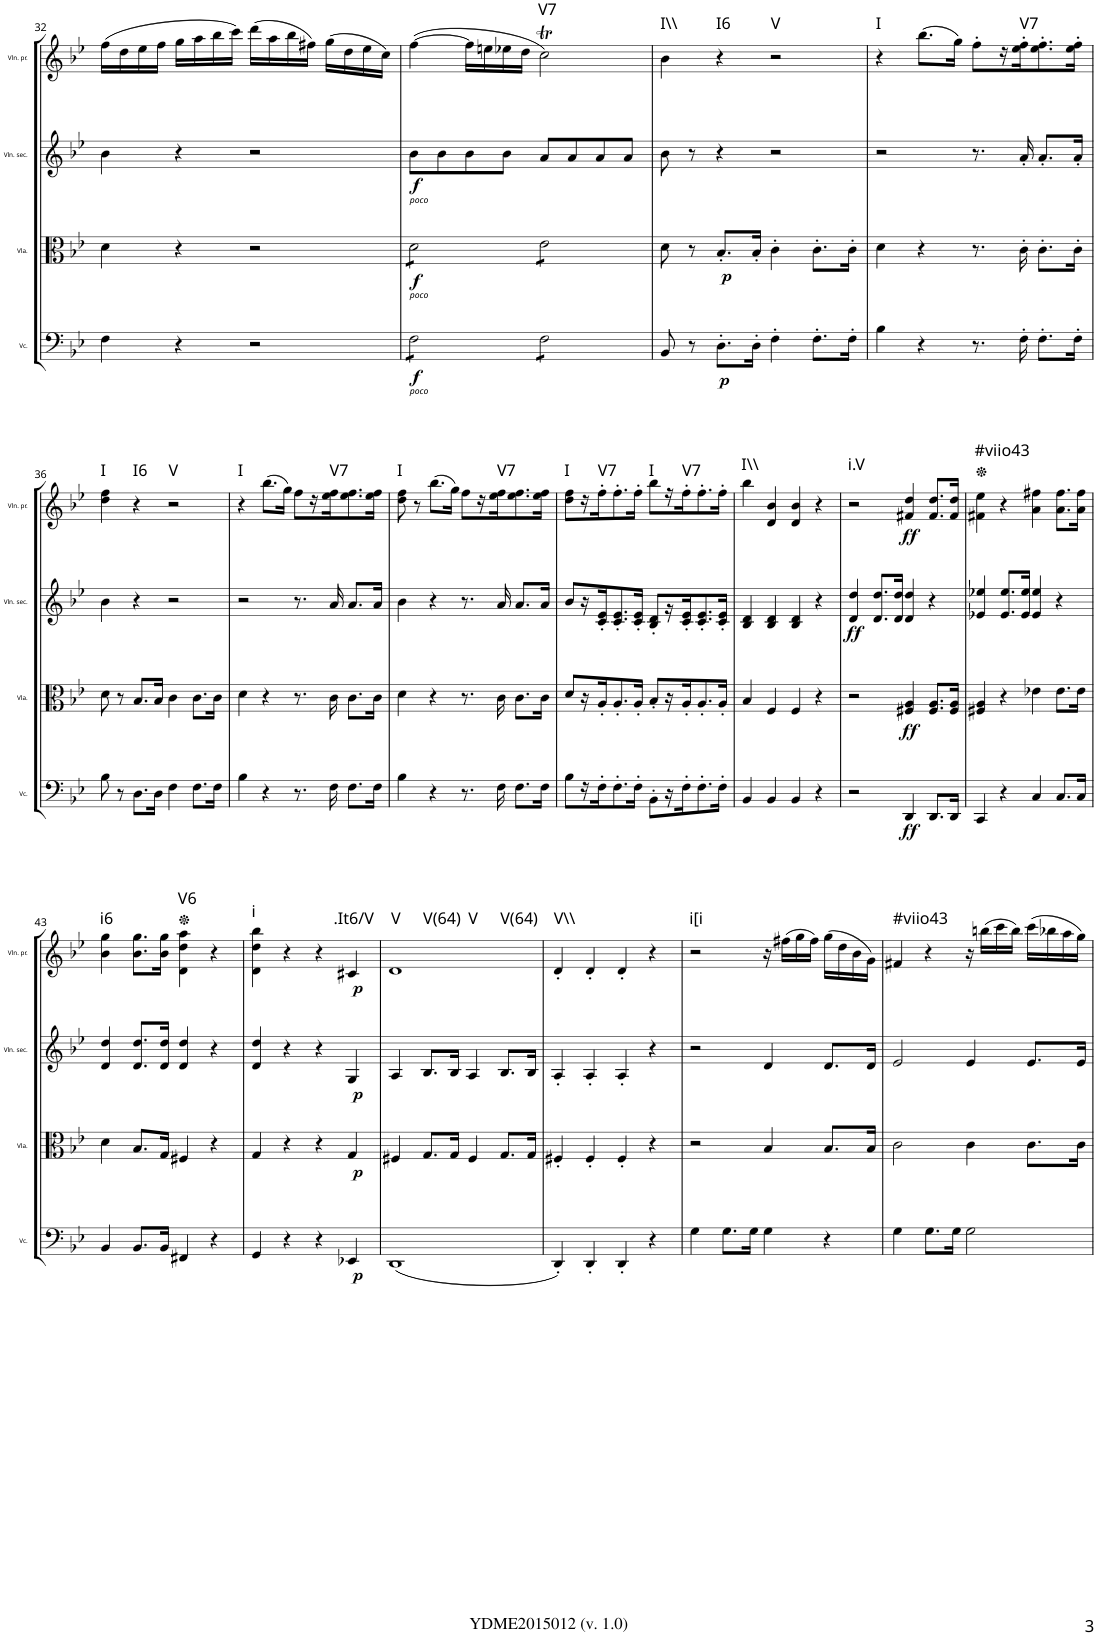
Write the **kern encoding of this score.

**kern	**dynam	**kern	**dynam	**kern	**dynam	**kern	**dynam	**harte
*part4	*part4	*part3	*part3	*part2	*part2	*part1	*part1	*part1
*staff4	*staff4	*staff3	*staff3	*staff2	*staff2	*staff1	*staff1	*
*I"Violoncelle	*	*I"Viola	*	*I"Violino secondo	*	*I"Violino primo	*	*
*I'Vc.	*	*I'Vla.	*	*I'Vln. sec.	*	*I'Vln. pr.	*	*
!!LO:PB:g=z
*clefF4	*	*clefC3	*	*clefG2	*	*clefG2	*	*
*k[b-e-]	*	*k[b-e-]	*	*k[b-e-]	*	*k[b-e-]	*	*
*B-:	*	*B-:	*	*B-:	*	*B-:	*	*
*M2/2	*	*M2/2	*	*M2/2	*	*M2/2	*	*
*met(c|)	*	*met(c|)	*	*met(c|)	*	*met(c|)	*	*
=32	=32	=32	=32	=32	=32	=32	=32	=32
4F\	.	4d\	.	4b-\	.	(>16ff\LL	.	.
.	.	.	.	.	.	16dd\	.	.
.	.	.	.	.	.	16ee-\	.	.
.	.	.	.	.	.	16ff\JJ	.	.
4r	.	4r	.	4r	.	16gg\LL	.	.
.	.	.	.	.	.	16aa\	.	.
.	.	.	.	.	.	16bb-\	.	.
.	.	.	.	.	.	16ccc\JJ)	.	.
2r	.	2r	.	2r	.	(>16ddd\LL	.	.
.	.	.	.	.	.	16aa\	.	.
.	.	.	.	.	.	16bb-\	.	.
.	.	.	.	.	.	16ff#X\JJ)	.	.
.	.	.	.	.	.	(>16gg\LL	.	.
.	.	.	.	.	.	16dd\	.	.
.	.	.	.	.	.	16ee-\	.	.
.	.	.	.	.	.	16cc\JJ)	.	.
=33	=33	=33	=33	=33	=33	=33	=33	=33
!	!	!	!	!LO:TX:b:i:t=poco	!	!	!	!
!	!	!LO:TX:b:i:t=poco	!	!	!	!	!	!
!LO:TX:b:i:t=poco	!	!	!	!	!	!	!	!
!	!LO:DY:b	!	!LO:DY:b	!	!LO:DY:b	!	!	!
*tremolo	*	*	*	*	*	*	*	*
*	*	*tremolo	*	*	*	*	*	*
8F\L	f	8d\L	f	8b-\L	f	(>[4ff\	.	.
8F\	.	8d\	.	8b-\	.	.	.	.
8F\	.	8d\	.	8b-\	.	16ff\LL]	.	.
.	.	.	.	.	.	16een\	.	.
8F\J	.	8d\J	.	8b-\J	.	16ee-X\	.	.
.	.	.	.	.	.	16dd\JJ	.	.
!	!	!	!	!	!	!	!	!LO:H:kt=V7
8F\L	.	8e-\L	.	8a/L	.	2ccT\)	.	N
8F\	.	8e-\	.	8a/	.	.	.	.
8F\	.	8e-\	.	8a/	.	.	.	.
8F\J	.	8e-\J	.	8a/J	.	.	.	.
*	*	*Xtremolo	*	*	*	*	*	*
*Xtremolo	*	*	*	*	*	*	*	*
=34	=34	=34	=34	=34	=34	=34	=34	=34
!	!	!	!	!	!	!	!	!LO:H:kt=I\\
8BB-/	.	8d\	.	8b-\	.	4b-\	.	N
8r	.	8r	.	8r	.	.	.	.
!	!LO:DY:b	!	!LO:DY:b	!	!	!	!	!LO:H:kt=I6
8.D'\L	p	8.B-'/L	p	4r	.	4r	.	N
16D'\Jk	.	16B-'/Jk	.	.	.	.	.	.
!	!	!	!	!	!	!	!	!LO:H:kt=V
4F'\	.	4c'\	.	2r	.	2r	.	N
8.F'\L	.	8.c'\L	.	.	.	.	.	.
16F'\Jk	.	16c'\Jk	.	.	.	.	.	.
=35	=35	=35	=35	=35	=35	=35	=35	=35
!	!	!	!	!	!	!	!	!LO:H:kt=I
4B-\	.	4d\	.	2r	.	4r	.	N
4r	.	4r	.	.	.	(>8.bb-\L	.	.
.	.	.	.	.	.	16gg\Jk)	.	.
8.r	.	8.r	.	8.r	.	8ff'\L	.	.
.	.	.	.	.	.	16r	.	.
!	!	!	!	!	!	!	!	!LO:H:kt=V7
16F'\	.	16c'\	.	16a'/	.	16ee-\' 16ff\'J	.	N
8.F'\L	.	8.c'\L	.	8.a'/L	.	8.ee-\' 8.ff\'	.	.
16F'\Jk	.	16c'\Jk	.	16a'/Jk	.	16ee-\' 16ff\'Jk	.	.
!!LO:LB:g=z
=36	=36	=36	=36	=36	=36	=36	=36	=36
!	!	!	!	!	!	!	!	!LO:H:kt=I
8B-\	.	8d\	.	4b-\	.	4dd\ 4ff\	.	N
8r	.	8r	.	.	.	.	.	.
!	!	!	!	!	!	!	!	!LO:H:kt=I6
8.D\L	.	8.B-/L	.	4r	.	4r	.	N
16D\Jk	.	16B-/Jk	.	.	.	.	.	.
!	!	!	!	!	!	!	!	!LO:H:kt=V
4F\	.	4c\	.	2r	.	2r	.	N
8.F\L	.	8.c\L	.	.	.	.	.	.
16F\Jk	.	16c\Jk	.	.	.	.	.	.
=37	=37	=37	=37	=37	=37	=37	=37	=37
!	!	!	!	!	!	!	!	!LO:H:kt=I
4B-\	.	4d\	.	2r	.	4r	.	N
4r	.	4r	.	.	.	(>8.bb-\L	.	.
.	.	.	.	.	.	16gg\Jk)	.	.
8.r	.	8.r	.	8.r	.	8ff\L	.	.
.	.	.	.	.	.	16r	.	.
!	!	!	!	!	!	!	!	!LO:H:kt=V7
16F\	.	16c\	.	16a/	.	16ee-\ 16ff\J	.	N
8.F\L	.	8.c\L	.	8.a/L	.	8.ee-\ 8.ff\	.	.
16F\Jk	.	16c\Jk	.	16a/Jk	.	16ee-\ 16ff\Jk	.	.
=38	=38	=38	=38	=38	=38	=38	=38	=38
!	!	!	!	!	!	!	!	!LO:H:kt=I
4B-\	.	4d\	.	4b-\	.	8dd\ 8ff\	.	N
.	.	.	.	.	.	8r	.	.
4r	.	4r	.	4r	.	(>8.bb-\L	.	.
.	.	.	.	.	.	16gg\Jk)	.	.
8.r	.	8.r	.	8.r	.	8ff\L	.	.
.	.	.	.	.	.	16r	.	.
!	!	!	!	!	!	!	!	!LO:H:kt=V7
16F\	.	16c\	.	16a/	.	16ee-\ 16ff\J	.	N
8.F\L	.	8.c\L	.	8.a/L	.	8.ee-\ 8.ff\	.	.
16F\Jk	.	16c\Jk	.	16a/Jk	.	16ee-\ 16ff\Jk	.	.
=39	=39	=39	=39	=39	=39	=39	=39	=39
!	!	!	!	!	!	!	!	!LO:H:kt=I
8B-\L	.	8d/L	.	8b-/L	.	8dd\ 8ff\L	.	N
16r	.	16r	.	16r	.	16r	.	.
!	!	!	!	!	!	!	!	!LO:H:kt=V7
16F'\J	.	16A'/J	.	16c/' 16e-/'J	.	16ff'\J	.	N
8.F'\	.	8.A'/	.	8.c/' 8.e-/'	.	8.ff'\	.	.
16F'\Jk	.	16A'/Jk	.	16c/' 16e-/'Jk	.	16ff'\Jk	.	.
!	!	!	!	!	!	!	!	!LO:H:kt=I
8BB-'\L	.	8B-'/L	.	8B-/' 8d/'L	.	8bb-\L	.	N
16r	.	16r	.	16r	.	16r	.	.
!	!	!	!	!	!	!	!	!LO:H:kt=V7
16F'\J	.	16A'/J	.	16c/' 16e-/'J	.	16ff'\J	.	N
8.F'\	.	8.A'/	.	8.c/' 8.e-/'	.	8.ff'\	.	.
16F'\Jk	.	16A'/Jk	.	16c/' 16e-/'Jk	.	16ff'\Jk	.	.
=40	=40	=40	=40	=40	=40	=40	=40	=40
!	!	!	!	!	!	!	!	!LO:H:kt=I\\
4BB-/	.	4B-/	.	4B-/ 4d/	.	4bb-\	.	N
4BB-/	.	4F/	.	4B-/ 4d/	.	4d/ 4b-/	.	.
4BB-/	.	4F/	.	4B-/ 4d/	.	4d/ 4b-/	.	.
4r	.	4r	.	4r	.	4r	.	.
=41	=41	=41	=41	=41	=41	=41	=41	=41
!	!	!	!	!	!LO:DY:b	!	!	!LO:H:kt=i.V
2r	.	2r	.	4d/ 4dd/	ff	2r	.	N
.	.	.	.	8.d/ 8.dd/L	.	.	.	.
.	.	.	.	16d/ 16dd/Jk	.	.	.	.
!	!LO:DY:b	!	!LO:DY:b	!	!	!	!LO:DY:b	!
4DD/	ff	4F#X/ 4A/	ff	4d/ 4dd/	.	4f#X/ 4dd/	ff	.
8.DD/L	.	8.F#/ 8.A/L	.	4r	.	8.f#/ 8.dd/L	.	.
16DD/Jk	.	16F#/ 16A/Jk	.	.	.	16f#/ 16dd/Jk	.	.
=42	=42	=42	=42	=42	=42	=42	=42	=42
!	!	!	!	!	!	!	!	!LO:H:kt=#viio43
4CC/	.	4F#X/ 4A/	.	4e-X/ 4ee-X/	.	4f#X\ 4ee-\	.	N
4r	.	4r	.	8.e-/ 8.ee-/L	.	4r	.	.
.	.	.	.	16e-/ 16ee-/Jk	.	.	.	.
4C/	.	4e-X\	.	4e-/ 4ee-/	.	4a\ 4ff#X\	.	.
8.C/L	.	8.e-\L	.	4r	.	8.a\ 8.ff#\L	.	.
16C/Jk	.	16e-\Jk	.	.	.	16a\ 16ff#\Jk	.	.
!!LO:LB:g=z
=43	=43	=43	=43	=43	=43	=43	=43	=43
!	!	!	!	!	!	!	!	!LO:H:kt=i6
4BB-/	.	4d\	.	4d/ 4dd/	.	4b-\ 4gg\	.	N
8.BB-/L	.	8.B-/L	.	8.d/ 8.dd/L	.	8.b-\ 8.gg\L	.	.
16BB-/Jk	.	16G/Jk	.	16d/ 16dd/Jk	.	16b-\ 16gg\Jk	.	.
!	!	!	!	!	!	!	!	!LO:H:kt=V6
4FF#X/	.	4F#X/	.	4d/ 4dd/	.	4d\ 4dd\ 4aa\	.	N
4r	.	4r	.	4r	.	4r	.	.
=44	=44	=44	=44	=44	=44	=44	=44	=44
!	!	!	!	!	!	!	!	!LO:H:kt=i
4GG/	.	4G/	.	4d/ 4dd/	.	4d\ 4dd\ 4bb-\	.	N
4r	.	4r	.	4r	.	4r	.	.
4r	.	4r	.	4r	.	4r	.	.
!	!LO:DY:b	!	!LO:DY:b	!	!LO:DY:b	!	!LO:DY:b	!LO:H:kt=.It6/V
4EE-X/	p	4G/	p	4G/	p	4c#X/	p	N
=45	=45	=45	=45	=45	=45	=45	=45	=45
!	!	!	!	!	!	!	!	!LO:H:n=1:kt=V
!	!	!	!	!	!	!	!	!LO:H:n=2:kt=V(64)
!	!	!	!	!	!	!	!	!LO:H:n=3:kt=V
!	!	!	!	!	!	!	!	!LO:H:n=4:kt=V(64)
(<1DD	.	4F#X/	.	4A/	.	1d	.	N N N N
.	.	8.G/L	.	8.B-/L	.	.	.	.
.	.	16G/Jk	.	16B-/Jk	.	.	.	.
.	.	4F#/	.	4A/	.	.	.	.
.	.	8.G/L	.	8.B-/L	.	.	.	.
.	.	16G/Jk	.	16B-/Jk	.	.	.	.
=46	=46	=46	=46	=46	=46	=46	=46	=46
!	!	!	!	!	!	!	!	!LO:H:kt=V\\
4DD'/)	.	4F#X'/	.	4A'/	.	4d'/	.	N
4DD'/	.	4F#'/	.	4A'/	.	4d'/	.	.
4DD'/	.	4F#'/	.	4A'/	.	4d'/	.	.
4r	.	4r	.	4r	.	4r	.	.
=47	=47	=47	=47	=47	=47	=47	=47	=47
!	!	!	!	!	!	!	!	!LO:H:kt=i[i
4G\	.	2r	.	2r	.	2r	.	N
8.G\L	.	.	.	.	.	.	.	.
16G\Jk	.	.	.	.	.	.	.	.
4G\	.	4B-/	.	4d/	.	16r	.	.
.	.	.	.	.	.	(>16ff#X\LL	.	.
.	.	.	.	.	.	16gg\	.	.
.	.	.	.	.	.	16ff#\JJ)	.	.
4r	.	8.B-/L	.	8.d/L	.	(>16gg\LL	.	.
.	.	.	.	.	.	16dd\	.	.
.	.	.	.	.	.	16b-\	.	.
.	.	16B-/Jk	.	16d/Jk	.	16g\JJ)	.	.
=48	=48	=48	=48	=48	=48	=48	=48	=48
!	!	!	!	!	!	!	!	!LO:H:kt=#viio43
4G\	.	2c\	.	2e-/	.	4f#X/	.	N
8.G\L	.	.	.	.	.	4r	.	.
16G\Jk	.	.	.	.	.	.	.	.
2G\	.	4c\	.	4e-/	.	16r	.	.
.	.	.	.	.	.	(>16bbn\LL	.	.
.	.	.	.	.	.	16ccc\	.	.
.	.	.	.	.	.	16bb\JJ)	.	.
.	.	8.c\L	.	8.e-/L	.	(>16ccc\LL	.	.
.	.	.	.	.	.	16bb-X\	.	.
.	.	.	.	.	.	16aa\	.	.
.	.	16c\Jk	.	16e-/Jk	.	16gg\JJ)	.	.
=	=	=	=	=	=	=	=	=
*-	*-	*-	*-	*-	*-	*-	*-	*-
